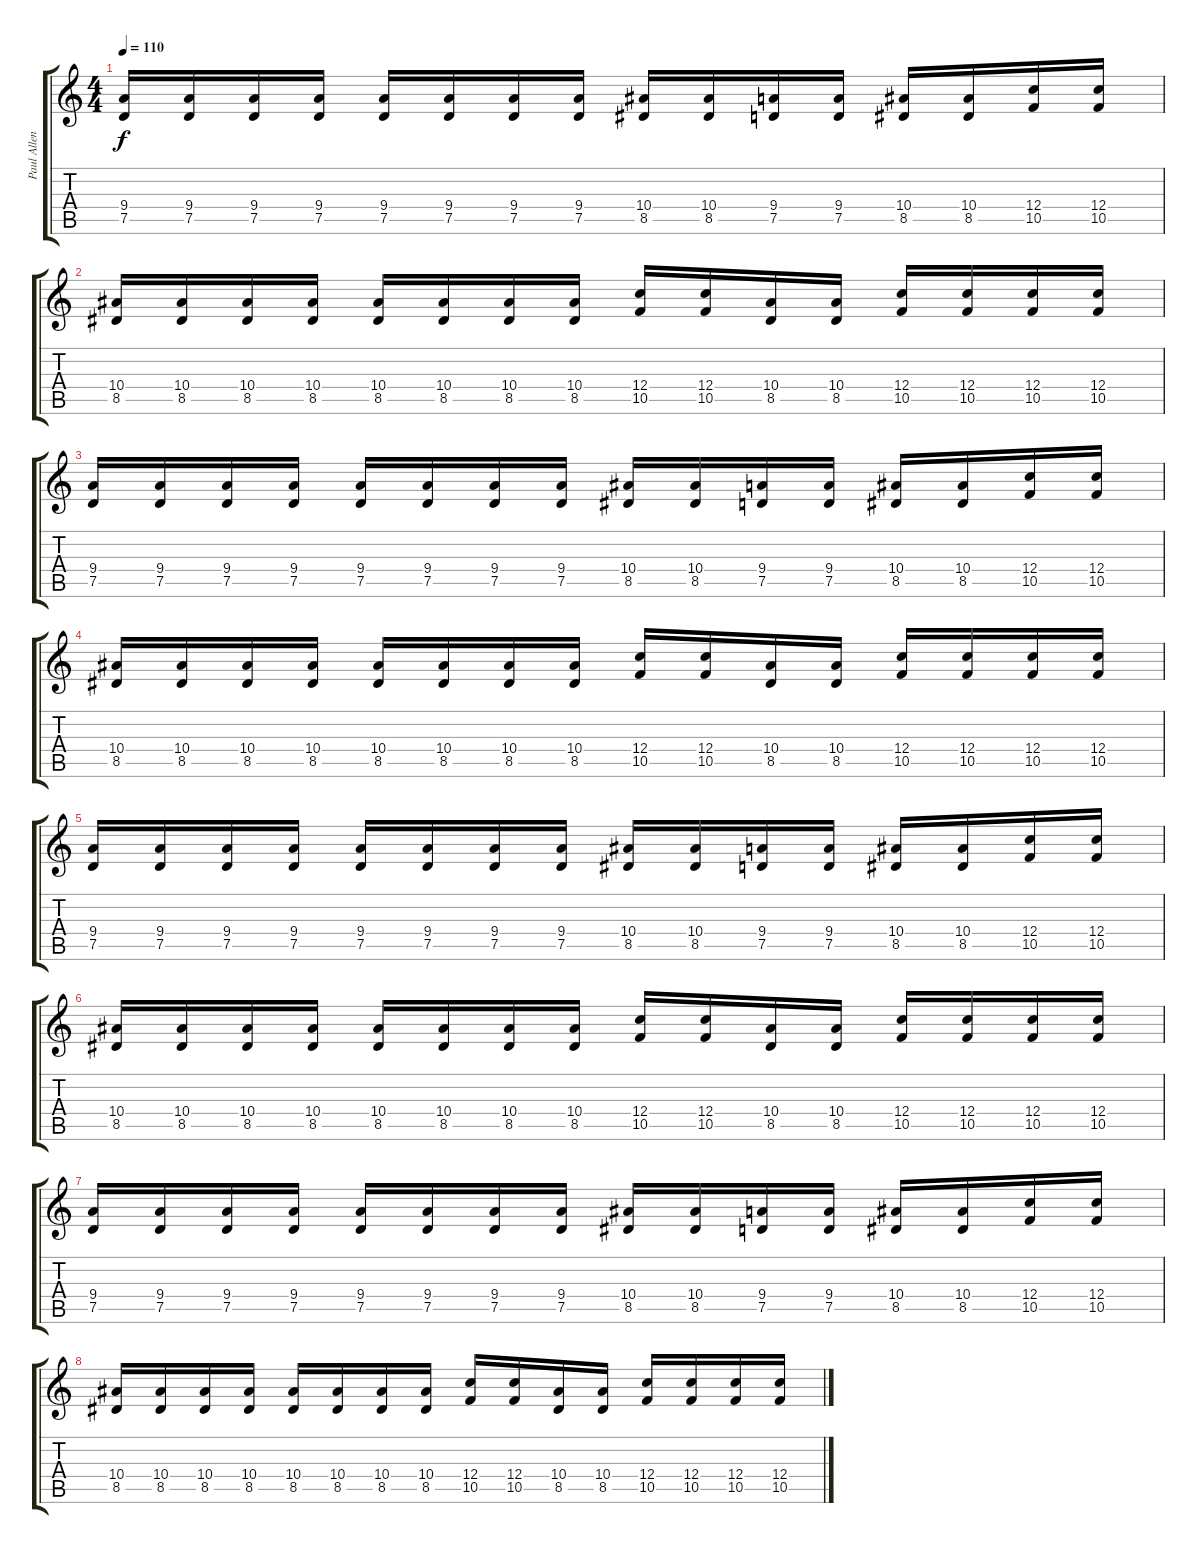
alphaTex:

\track ("Paul Allender" "Paul Allen") {instrument overdrivenguitar}
\staff {score tabs}
\tuning (D4 A3 F3 C3 G2 D2) {hide}
\ts (4 4)
\tempo 110
\clef g2
\ks c
(9.4 7.5).16{dy f} (9.4 7.5).16 (9.4 7.5).16 (9.4 7.5).16 (9.4 7.5).16 (9.4 7.5).16 (9.4 7.5).16 (9.4 7.5).16 (10.4 8.5).16 (10.4 8.5).16 (9.4 7.5).16 (9.4 7.5).16 (10.4 8.5).16 (10.4 8.5).16 (12.4 10.5).16 (12.4 10.5).16 |
(10.4 8.5).16 (10.4 8.5).16 (10.4 8.5).16 (10.4 8.5).16 (10.4 8.5).16 (10.4 8.5).16 (10.4 8.5).16 (10.4 8.5).16 (12.4 10.5).16 (12.4 10.5).16 (10.4 8.5).16 (10.4 8.5).16 (12.4 10.5).16 (12.4 10.5).16 (12.4 10.5).16 (12.4 10.5).16 |
(9.4 7.5).16 (9.4 7.5).16 (9.4 7.5).16 (9.4 7.5).16 (9.4 7.5).16 (9.4 7.5).16 (9.4 7.5).16 (9.4 7.5).16 (10.4 8.5).16 (10.4 8.5).16 (9.4 7.5).16 (9.4 7.5).16 (10.4 8.5).16 (10.4 8.5).16 (12.4 10.5).16 (12.4 10.5).16 |
(10.4 8.5).16 (10.4 8.5).16 (10.4 8.5).16 (10.4 8.5).16 (10.4 8.5).16 (10.4 8.5).16 (10.4 8.5).16 (10.4 8.5).16 (12.4 10.5).16 (12.4 10.5).16 (10.4 8.5).16 (10.4 8.5).16 (12.4 10.5).16 (12.4 10.5).16 (12.4 10.5).16 (12.4 10.5).16 |
(9.4 7.5).16 (9.4 7.5).16 (9.4 7.5).16 (9.4 7.5).16 (9.4 7.5).16 (9.4 7.5).16 (9.4 7.5).16 (9.4 7.5).16 (10.4 8.5).16 (10.4 8.5).16 (9.4 7.5).16 (9.4 7.5).16 (10.4 8.5).16 (10.4 8.5).16 (12.4 10.5).16 (12.4 10.5).16 |
(10.4 8.5).16 (10.4 8.5).16 (10.4 8.5).16 (10.4 8.5).16 (10.4 8.5).16 (10.4 8.5).16 (10.4 8.5).16 (10.4 8.5).16 (12.4 10.5).16 (12.4 10.5).16 (10.4 8.5).16 (10.4 8.5).16 (12.4 10.5).16 (12.4 10.5).16 (12.4 10.5).16 (12.4 10.5).16 |
(9.4 7.5).16 (9.4 7.5).16 (9.4 7.5).16 (9.4 7.5).16 (9.4 7.5).16 (9.4 7.5).16 (9.4 7.5).16 (9.4 7.5).16 (10.4 8.5).16 (10.4 8.5).16 (9.4 7.5).16 (9.4 7.5).16 (10.4 8.5).16 (10.4 8.5).16 (12.4 10.5).16 (12.4 10.5).16 |
(10.4 8.5).16 (10.4 8.5).16 (10.4 8.5).16 (10.4 8.5).16 (10.4 8.5).16 (10.4 8.5).16 (10.4 8.5).16 (10.4 8.5).16 (12.4 10.5).16 (12.4 10.5).16 (10.4 8.5).16 (10.4 8.5).16 (12.4 10.5).16 (12.4 10.5).16 (12.4 10.5).16 (12.4 10.5).16
